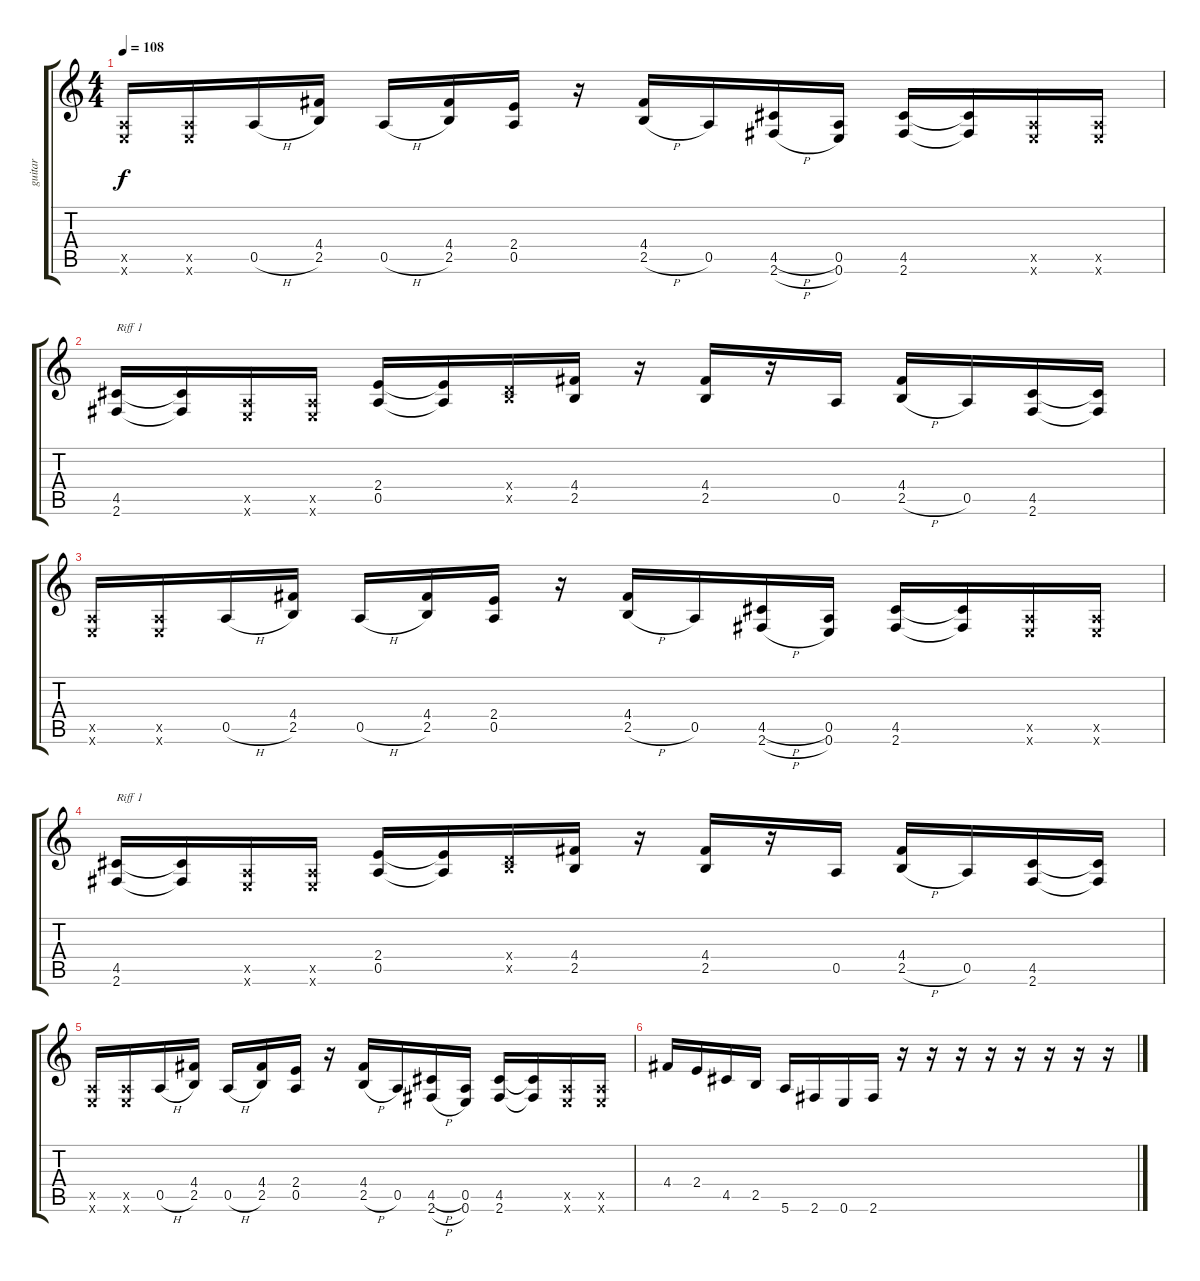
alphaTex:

\track ("guitar" "guitar") {instrument overdrivenguitar}
\staff {score tabs}
\tuning (E4 B3 G3 D3 A2 E2) {hide}
\ts (4 4)
\tempo 108
\clef g2
\ks c
(0.5{x} 0.6{x}).16{dy f} (0.5{x} 0.6{x}).16 0.5{h}.16 (4.4 2.5).16 0.5{h}.16 (4.4 2.5).16 (2.4 0.5).16 r.16 (4.4 2.5{h}).16 0.5.16 (4.5{h} 2.6{h}).16 (0.5 0.6).16 (4.5 2.6).16 (4.5{t} 2.6{t}).16 (0.5{x} 0.6{x}).16 (0.5{x} 0.6{x}).16 |
(4.5 2.6).16{txt "Riff 1" instrument overdrivenguitar} (4.5{t} 2.6{t}).16 (0.5{x} 0.6{x}).16 (0.5{x} 0.6{x}).16 (2.4 0.5).16 (2.4{t} 0.5{t}).16 (0.4{x} 2.5{x}).16 (4.4 2.5).16 r.16 (4.4 2.5).16 r.16 0.5.16 (4.4 2.5{h}).16 0.5.16 (4.5 2.6).16 (4.5{t} 2.6{t}).16 |
(0.5{x} 0.6{x}).16 (0.5{x} 0.6{x}).16 0.5{h}.16 (4.4 2.5).16 0.5{h}.16 (4.4 2.5).16 (2.4 0.5).16 r.16 (4.4 2.5{h}).16 0.5.16 (4.5{h} 2.6{h}).16 (0.5 0.6).16 (4.5 2.6).16 (4.5{t} 2.6{t}).16 (0.5{x} 0.6{x}).16 (0.5{x} 0.6{x}).16 |
(4.5 2.6).16{txt "Riff 1" instrument overdrivenguitar} (4.5{t} 2.6{t}).16 (0.5{x} 0.6{x}).16 (0.5{x} 0.6{x}).16 (2.4 0.5).16 (2.4{t} 0.5{t}).16 (0.4{x} 2.5{x}).16 (4.4 2.5).16 r.16 (4.4 2.5).16 r.16 0.5.16 (4.4 2.5{h}).16 0.5.16 (4.5 2.6).16 (4.5{t} 2.6{t}).16 |
(0.5{x} 0.6{x}).16 (0.5{x} 0.6{x}).16 0.5{h}.16 (4.4 2.5).16 0.5{h}.16 (4.4 2.5).16 (2.4 0.5).16 r.16 (4.4 2.5{h}).16 0.5.16 (4.5{h} 2.6{h}).16 (0.5 0.6).16 (4.5 2.6).16 (4.5{t} 2.6{t}).16 (0.5{x} 0.6{x}).16 (0.5{x} 0.6{x}).16 |
4.4.16 2.4.16 4.5.16 2.5.16 5.6.16 2.6.16 0.6.16 2.6.16 r.16 r.16 r.16 r.16 r.16 r.16 r.16 r.16
